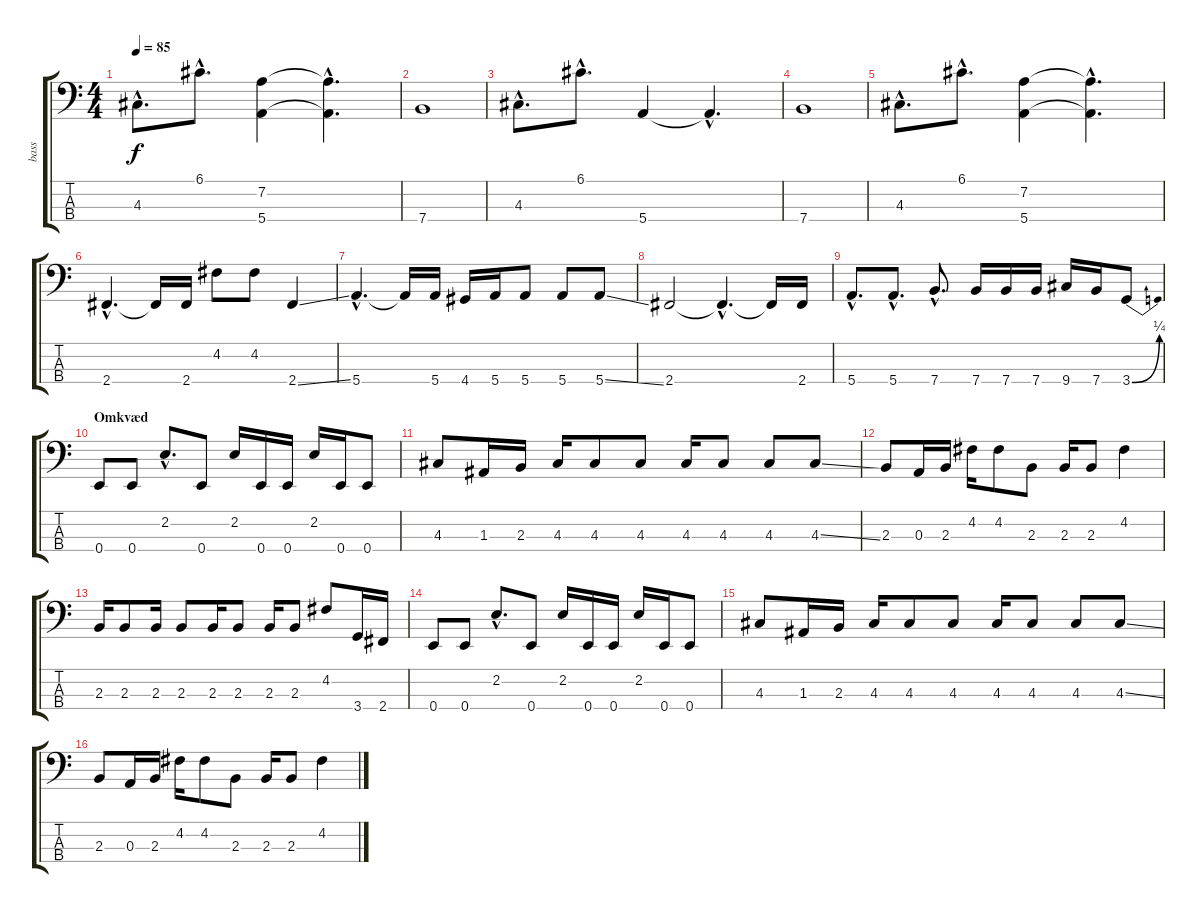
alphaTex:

\track ("bass" "bass") {instrument electricbassfinger}
\staff {score tabs}
\tuning (G2 D2 A1 E1) {hide}
\ts (4 4)
\tempo 85
\clef f4
\ks c
4.3{hac}.8{d dy f} 6.1{hac}.8{d} (7.2 5.4).4 (7.2{hac t} 5.4{hac t}).4{d} |
7.4.1 |
4.3{hac}.8{d} 6.1{hac}.8{d} 5.4.4 5.4{hac t}.4{d} |
7.4.1 |
4.3{hac}.8{d} 6.1{hac}.8{d} (7.2 5.4).4 (7.2{hac t} 5.4{hac t}).4{d} |
2.4{hac}.4{d} 2.4{t}.16 2.4.16 4.2.8 4.2.8 2.4{ss}.4 |
5.4{hac}.4{d} 5.4{t}.16 5.4.16 4.4.16 5.4.16 5.4.8 5.4.8 5.4{ss}.8 |
2.4.2 2.4{hac t}.4{d} 2.4{t}.16 2.4.16 |
5.4{hac}.8{d} 5.4{hac}.8{d} 7.4{hac}.8{d} 7.4.16 7.4.16 7.4.16 9.4.16 7.4.16 3.4{be (bend 0 0 60 1)}.8 |
\section ("" "Omkvæd")
0.4.8 0.4.8 2.2{hac}.8{d} 0.4.8 2.2.16 0.4.16 0.4.16 2.2.16 0.4.16 0.4.8 |
4.3.8 1.3.16 2.3.16 4.3.16 4.3.8 4.3.8 4.3.16 4.3.8 4.3.8 4.3{ss}.8 |
2.3.8 0.3.16 2.3.16 4.2.16 4.2.8 2.3.8 2.3.16 2.3.8 4.2.4 |
2.3.16 2.3.8 2.3.16 2.3.8 2.3.16 2.3.8 2.3.16 2.3.8 4.2.8 3.4.16 2.4.16 |
0.4.8 0.4.8 2.2{hac}.8{d} 0.4.8 2.2.16 0.4.16 0.4.16 2.2.16 0.4.16 0.4.8 |
4.3.8 1.3.16 2.3.16 4.3.16 4.3.8 4.3.8 4.3.16 4.3.8 4.3.8 4.3{ss}.8 |
2.3.8 0.3.16 2.3.16 4.2.16 4.2.8 2.3.8 2.3.16 2.3.8 4.2.4
